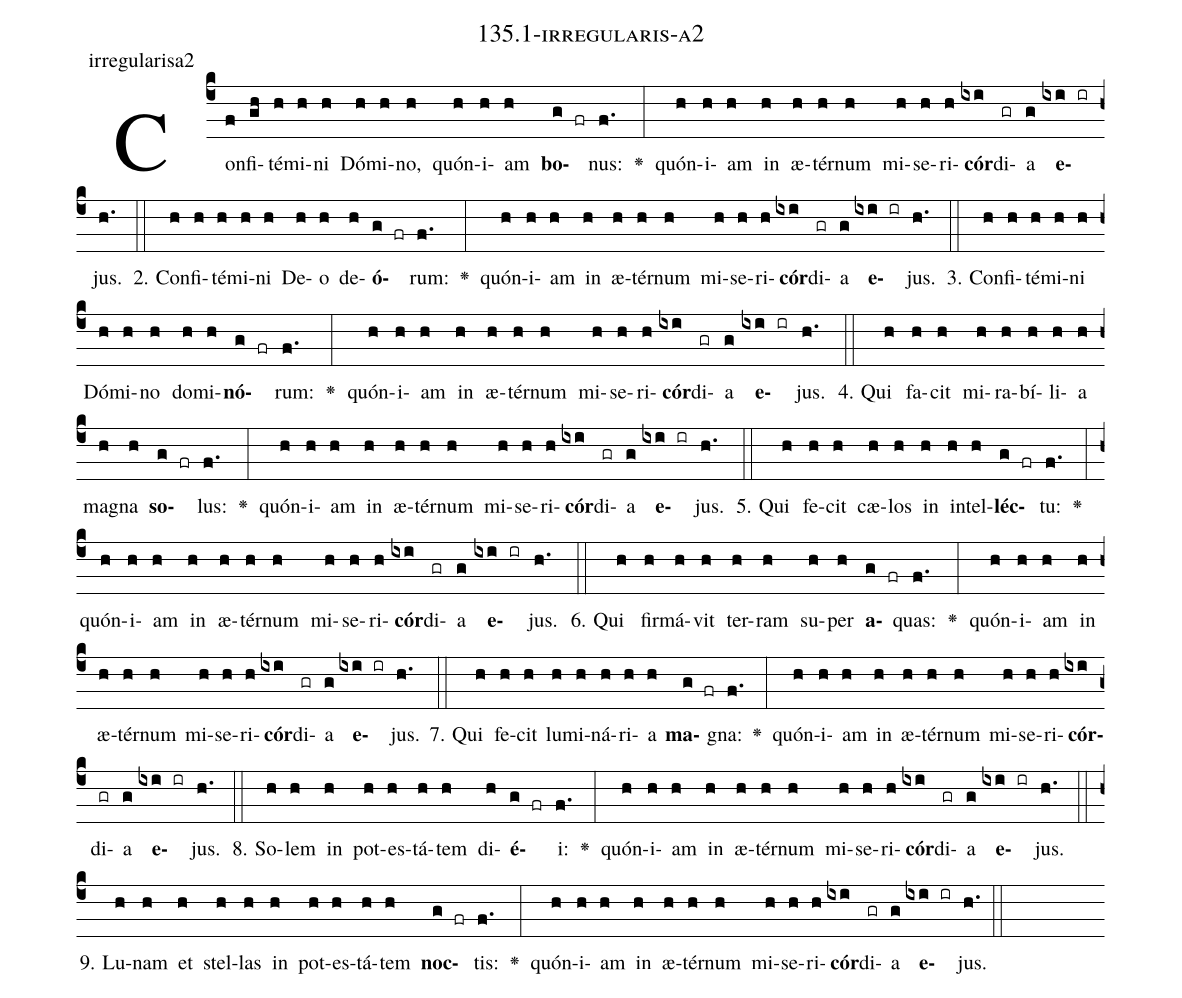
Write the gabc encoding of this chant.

name: 135.1-irregularis-a2;
annotation: irregularisa2;
%%
(c4)Con(f)fi(gh)té(h)mi(h)ni(h) Dó(h)mi(h)no,(h) quón(h)i(h)am(h) <b>bo</b>(g fr)nus:(f.) <v>\greheightstar</v>(:) quón(h)i(h)am(h) in(h) æ(h)tér(h)num(h) mi(h)se(h)ri(h)<b>cór</b>(ixi)di(gr)a(g) <b>e</b>(ixi ir)jus.(h.) (::)
2. Con(h)fi(h)té(h)mi(h)ni(h) De(h)o(h) de(h)<b>ó</b>(g fr)rum:(f.) <v>\greheightstar</v>(:) quón(h)i(h)am(h) in(h) æ(h)tér(h)num(h) mi(h)se(h)ri(h)<b>cór</b>(ixi)di(gr)a(g) <b>e</b>(ixi ir)jus.(h.) (::)
3. Con(h)fi(h)té(h)mi(h)ni(h) Dó(h)mi(h)no(h) do(h)mi(h)<b>nó</b>(g fr)rum:(f.) <v>\greheightstar</v>(:) quón(h)i(h)am(h) in(h) æ(h)tér(h)num(h) mi(h)se(h)ri(h)<b>cór</b>(ixi)di(gr)a(g) <b>e</b>(ixi ir)jus.(h.) (::)
4. Qui(h) fa(h)cit(h) mi(h)ra(h)bí(h)li(h)a(h) ma(h)gna(h) <b>so</b>(g fr)lus:(f.) <v>\greheightstar</v>(:) quón(h)i(h)am(h) in(h) æ(h)tér(h)num(h) mi(h)se(h)ri(h)<b>cór</b>(ixi)di(gr)a(g) <b>e</b>(ixi ir)jus.(h.) (::)
5. Qui(h) fe(h)cit(h) cæ(h)los(h) in(h) in(h)tel(h)<b>léc</b>(g fr)tu:(f.) <v>\greheightstar</v>(:) quón(h)i(h)am(h) in(h) æ(h)tér(h)num(h) mi(h)se(h)ri(h)<b>cór</b>(ixi)di(gr)a(g) <b>e</b>(ixi ir)jus.(h.) (::)
6. Qui(h) fir(h)má(h)vit(h) ter(h)ram(h) su(h)per(h) <b>a</b>(g fr)quas:(f.) <v>\greheightstar</v>(:) quón(h)i(h)am(h) in(h) æ(h)tér(h)num(h) mi(h)se(h)ri(h)<b>cór</b>(ixi)di(gr)a(g) <b>e</b>(ixi ir)jus.(h.) (::)
7. Qui(h) fe(h)cit(h) lu(h)mi(h)ná(h)ri(h)a(h) <b>ma</b>(g fr)gna:(f.) <v>\greheightstar</v>(:) quón(h)i(h)am(h) in(h) æ(h)tér(h)num(h) mi(h)se(h)ri(h)<b>cór</b>(ixi)di(gr)a(g) <b>e</b>(ixi ir)jus.(h.) (::)
8. So(h)lem(h) in(h) pot(h)es(h)tá(h)tem(h) di(h)<b>é</b>(g fr)i:(f.) <v>\greheightstar</v>(:) quón(h)i(h)am(h) in(h) æ(h)tér(h)num(h) mi(h)se(h)ri(h)<b>cór</b>(ixi)di(gr)a(g) <b>e</b>(ixi ir)jus.(h.) (::)
9. Lu(h)nam(h) et(h) stel(h)las(h) in(h) pot(h)es(h)tá(h)tem(h) <b>noc</b>(g fr)tis:(f.) <v>\greheightstar</v>(:) quón(h)i(h)am(h) in(h) æ(h)tér(h)num(h) mi(h)se(h)ri(h)<b>cór</b>(ixi)di(gr)a(g) <b>e</b>(ixi ir)jus.(h.) (::)
